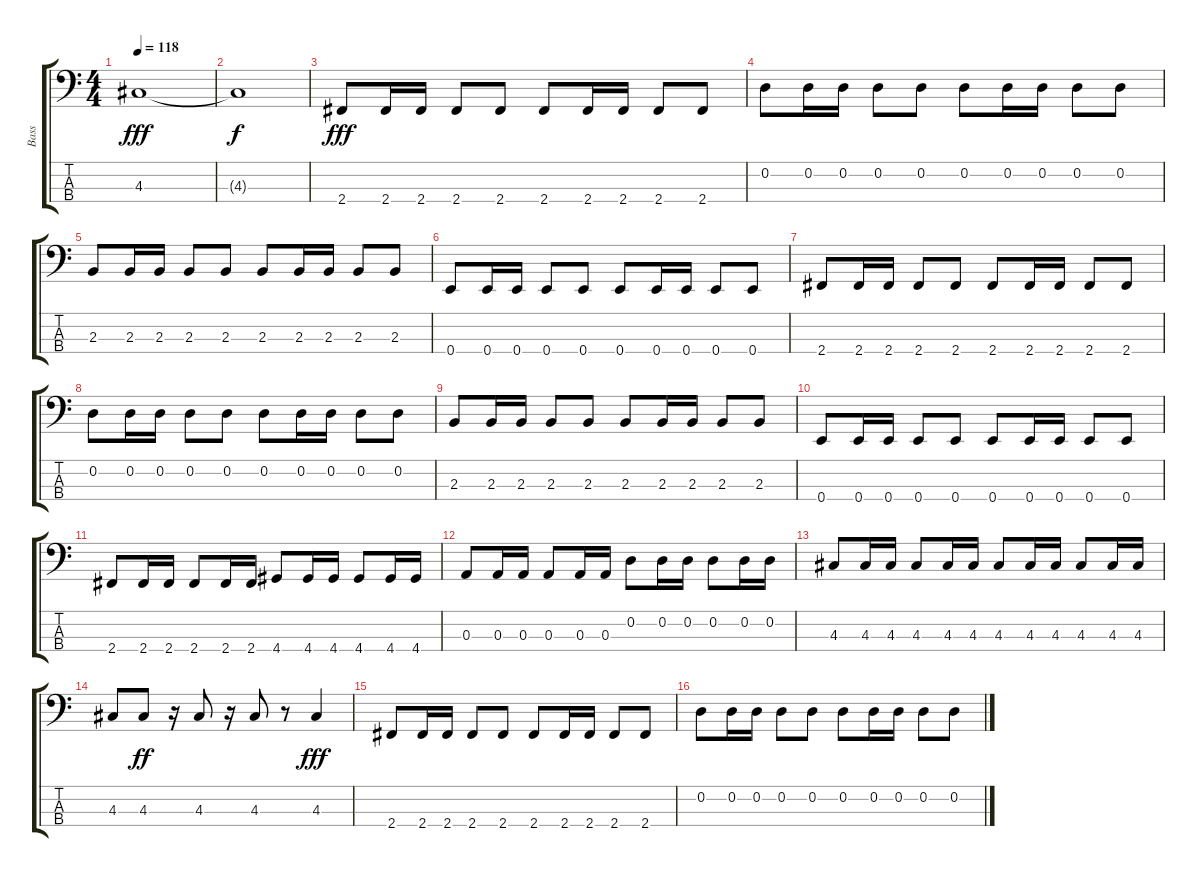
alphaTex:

\track ("Bass" "Bass") {instrument electricbassfinger}
\staff {score tabs}
\tuning (G2 D2 A1 E1) {hide}
\ts (4 4)
\tempo 118
\clef f4
\ks c
4.3.1{dy fff} |
4.3{t}.1{dy f} |
2.4.8{dy fff} 2.4.16 2.4.16 2.4.8 2.4.8 2.4.8 2.4.16 2.4.16 2.4.8 2.4.8 |
0.2.8 0.2.16 0.2.16 0.2.8 0.2.8 0.2.8 0.2.16 0.2.16 0.2.8 0.2.8 |
2.3.8 2.3.16 2.3.16 2.3.8 2.3.8 2.3.8 2.3.16 2.3.16 2.3.8 2.3.8 |
0.4.8 0.4.16 0.4.16 0.4.8 0.4.8 0.4.8 0.4.16 0.4.16 0.4.8 0.4.8 |
2.4.8 2.4.16 2.4.16 2.4.8 2.4.8 2.4.8 2.4.16 2.4.16 2.4.8 2.4.8 |
0.2.8 0.2.16 0.2.16 0.2.8 0.2.8 0.2.8 0.2.16 0.2.16 0.2.8 0.2.8 |
2.3.8 2.3.16 2.3.16 2.3.8 2.3.8 2.3.8 2.3.16 2.3.16 2.3.8 2.3.8 |
0.4.8 0.4.16 0.4.16 0.4.8 0.4.8 0.4.8 0.4.16 0.4.16 0.4.8 0.4.8 |
2.4.8 2.4.16 2.4.16 2.4.8 2.4.16 2.4.16 4.4.8 4.4.16 4.4.16 4.4.8 4.4.16 4.4.16 |
0.3.8 0.3.16 0.3.16 0.3.8 0.3.16 0.3.16 0.2.8 0.2.16 0.2.16 0.2.8 0.2.16 0.2.16 |
4.3.8 4.3.16 4.3.16 4.3.8 4.3.16 4.3.16 4.3.8 4.3.16 4.3.16 4.3.8 4.3.16 4.3.16 |
4.3.8 4.3.8{dy ff} r.16 4.3.8 r.16 4.3.8 r.8 4.3.4{dy fff} |
2.4.8 2.4.16 2.4.16 2.4.8 2.4.8 2.4.8 2.4.16 2.4.16 2.4.8 2.4.8 |
0.2.8 0.2.16 0.2.16 0.2.8 0.2.8 0.2.8 0.2.16 0.2.16 0.2.8 0.2.8
